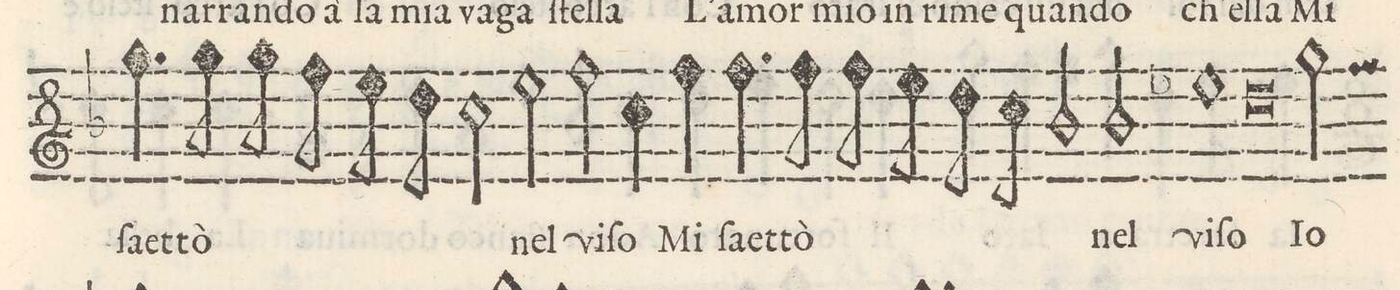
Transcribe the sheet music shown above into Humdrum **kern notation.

**kern	**text
*I"CANTO	*
*clefG2	*
*k[b-]	*
*met(C)	*
*M2/1	*
4.gg\	faet-
8gg\	-tò
8gg\	.
8ff\	.
8eeny\	.
8dd\	.
=13-	=13-
2cc\	.
2ee\	nel
2ff\	vi-
4cc\	-ſo
4ff\	Mi
=14-	=14-
4.ff\	faet-
8ff\	-tò
8ff\	.
8ee\	.
8dd\	.
8cc\	.
2b-/	.
2b-/	nel
=15-	=15-
1ee-X	vi-
0dd	-ſo
=16-	=16-
2gg\	Io
*custos:ff	*
*-	*-
